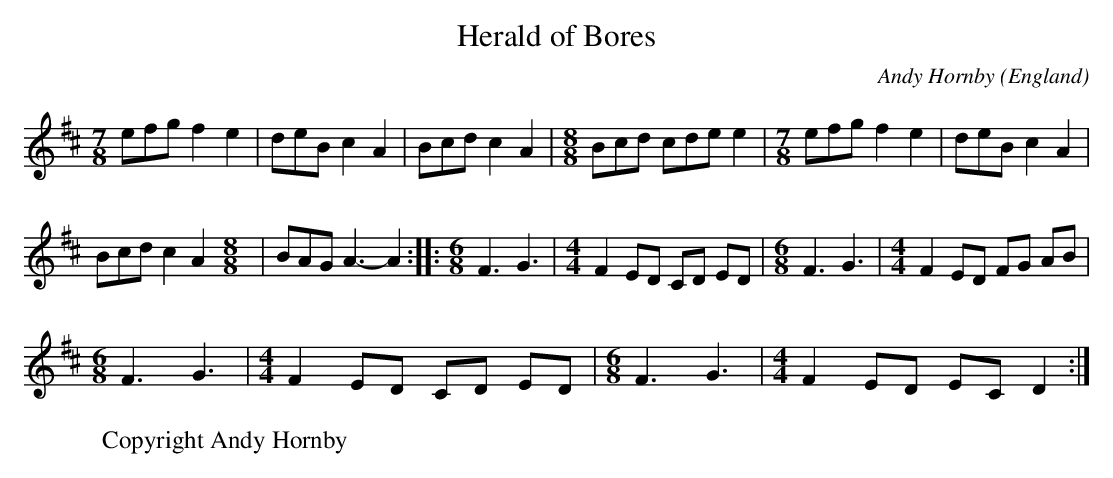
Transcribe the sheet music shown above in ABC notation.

X:1
T:Herald of Bores
O:England
M:7/8
C:Andy Hornby
K:D
efg f2 e2 |deB c2 A2| Bcd c2 A2| \
M:8/8
Bcd cde e2| \
M:7/8
efg f2 e2|deB c2 A2|
Bcd c2 A2 \
M:8/8
| BAG A3-A2:: \
M:6/8
F3 G3 | \
M:4/4
F2 ED CD ED | \
M:6/8
F3 G3 | \
M:4/4
F2 ED FG AB|
M:6/8
F3 G3 | \
M:4/4
F2 ED CD ED | \
M:6/8
F3 G3 | \
M:4/4
F2 ED EC D2:|
W:Copyright Andy Hornby
